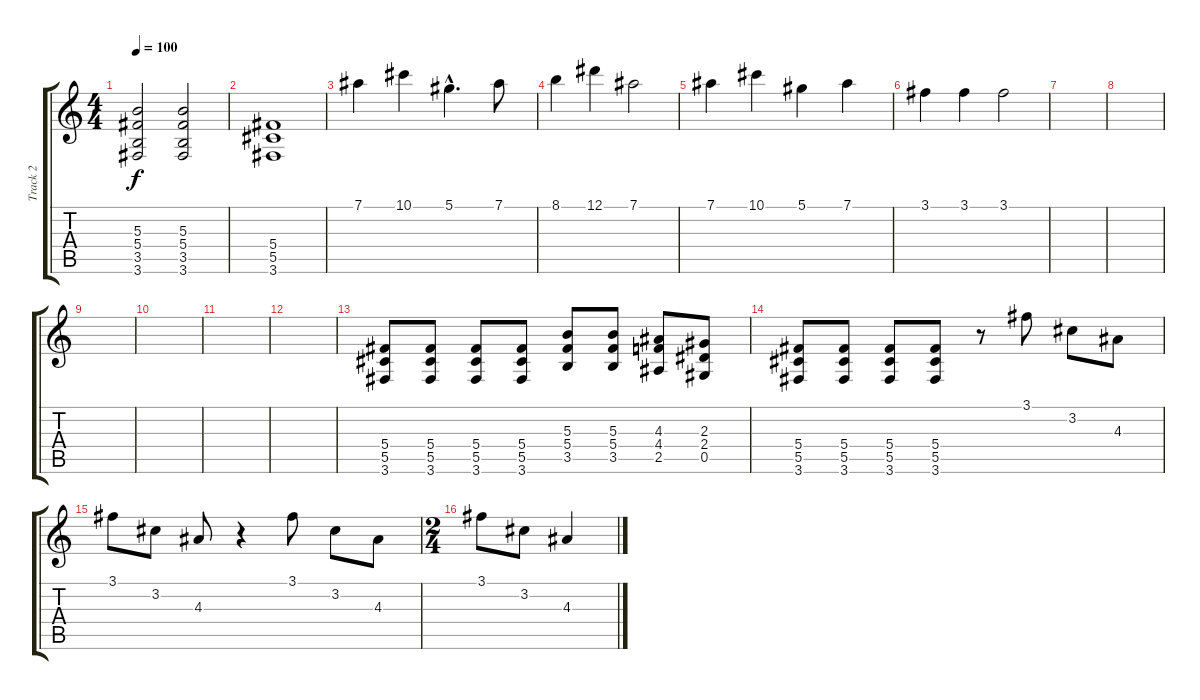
\track ("Track 2" "Track 2") {instrument distortionguitar}
\staff {score tabs}
\tuning (Eb4 Bb3 Gb3 Db3 Ab2 Eb2) {hide}
\ts (4 4)
\tempo 100
\clef g2
\ks c
(5.3 5.4 3.5 3.6).2{dy f} (5.3 5.4 3.5 3.6).2 |
(5.4 5.5 3.6).1 |
7.1.4 10.1.4 5.1{hac}.4{d} 7.1.8 |
8.1.4 12.1.4 7.1.2 |
7.1.4 10.1.4 5.1.4 7.1.4 |
3.1.4 3.1.4 3.1.2 |
|
|
|
|
|
|
(5.4 5.5 3.6).8 (5.4 5.5 3.6).8 (5.4 5.5 3.6).8 (5.4 5.5 3.6).8 (5.3 5.4 3.5).8 (5.3 5.4 3.5).8 (4.3 4.4 2.5).8 (2.3 2.4 0.5).8 |
(5.4 5.5 3.6).8 (5.4 5.5 3.6).8 (5.4 5.5 3.6).8 (5.4 5.5 3.6).8 r.8 3.1.8 3.2.8 4.3.8 |
3.1.8 3.2.8 4.3.8 r.4 3.1.8 3.2.8 4.3.8 |
\ts (2 4)
3.1.8 3.2.8 4.3.4
